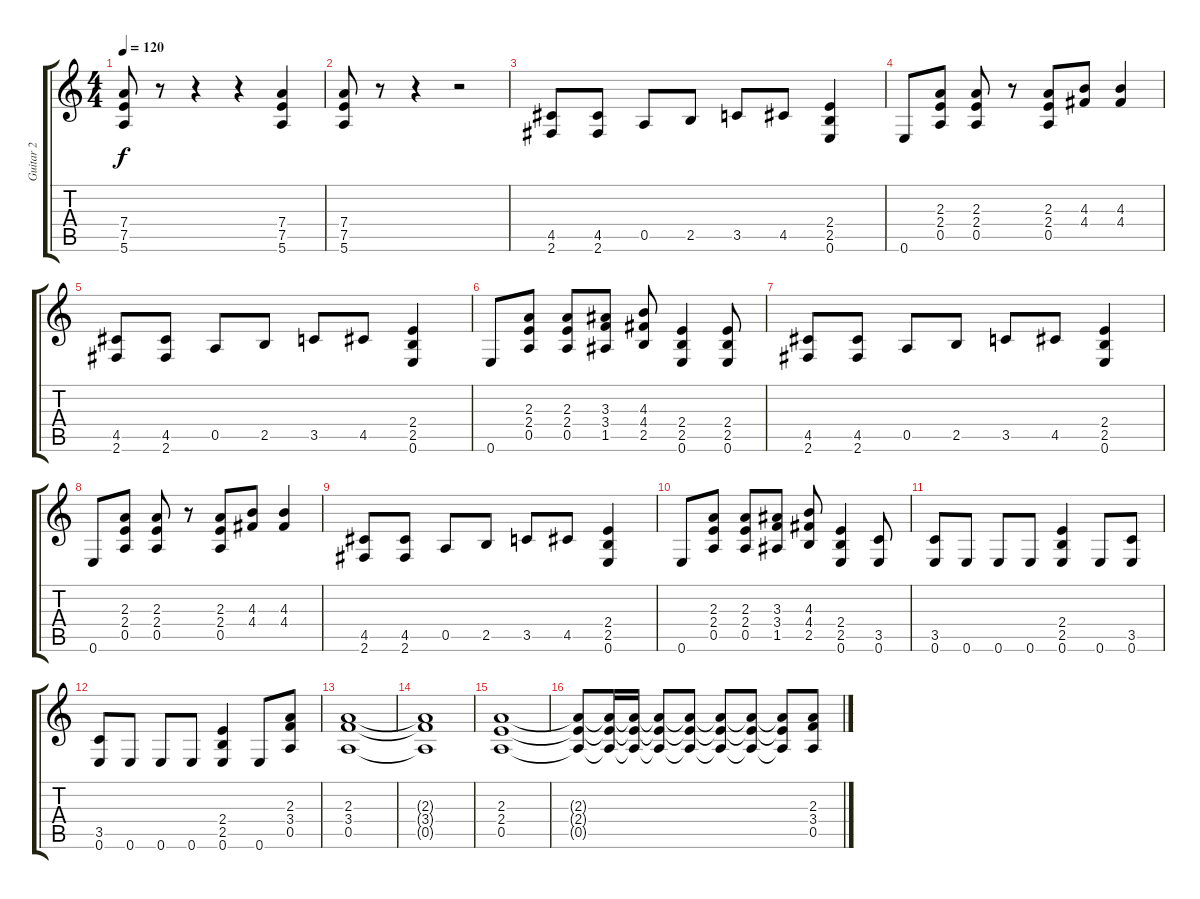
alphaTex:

\track ("Guitar 2" "Guitar 2") {instrument overdrivenguitar}
\staff {score tabs}
\tuning (E4 B3 G3 D3 A2 E2) {hide}
\ts (4 4)
\tempo 120
\clef g2
\ks c
(7.4 7.5 5.6).8{dy f} r.8 r.4 r.4 (7.4 7.5 5.6).4 |
(7.4 7.5 5.6).8 r.8 r.4 r.2 |
(4.5 2.6).8 (4.5 2.6).8 0.5.8 2.5.8 3.5.8 4.5.8 (2.4 2.5 0.6).4 |
0.6.8 (2.3 2.4 0.5).8 (2.3 2.4 0.5).8 r.8 (2.3 2.4 0.5).8 (4.3 4.4).8 (4.3 4.4).4 |
(4.5 2.6).8 (4.5 2.6).8 0.5.8 2.5.8 3.5.8 4.5.8 (2.4 2.5 0.6).4 |
0.6.8 (2.3 2.4 0.5).8 (2.3 2.4 0.5).8 (3.3 3.4 1.5).8 (4.3 4.4 2.5).8 (2.4 2.5 0.6).4 (2.4 2.5 0.6).8 |
(4.5 2.6).8 (4.5 2.6).8 0.5.8 2.5.8 3.5.8 4.5.8 (2.4 2.5 0.6).4 |
0.6.8 (2.3 2.4 0.5).8 (2.3 2.4 0.5).8 r.8 (2.3 2.4 0.5).8 (4.3 4.4).8 (4.3 4.4).4 |
(4.5 2.6).8 (4.5 2.6).8 0.5.8 2.5.8 3.5.8 4.5.8 (2.4 2.5 0.6).4 |
0.6.8 (2.3 2.4 0.5).8 (2.3 2.4 0.5).8 (3.3 3.4 1.5).8 (4.3 4.4 2.5).8 (2.4 2.5 0.6).4 (3.5 0.6).8 |
(3.5 0.6).8 0.6.8 0.6.8 0.6.8 (2.4 2.5 0.6).4 0.6.8 (3.5 0.6).8 |
(3.5 0.6).8 0.6.8 0.6.8 0.6.8 (2.4 2.5 0.6).4 0.6.8 (2.3 3.4 0.5).8 |
(2.3 3.4 0.5).1 |
(2.3{t} 3.4{t} 0.5{t}).1 |
(2.3 2.4 0.5).1 |
(2.3{t} 2.4{t} 0.5{t}).8 (2.3{t} 2.4{t} 0.5{t}).16 (2.3{t} 2.4{t} 0.5{t}).16 (2.3{t} 2.4{t} 0.5{t}).8 (2.3{t} 2.4{t} 0.5{t}).8 (2.3{t} 2.4{t} 0.5{t}).8 (2.3{t} 2.4{t} 0.5{t}).8 (2.3{t} 2.4{t} 0.5{t}).8 (2.3 3.4 0.5).8
